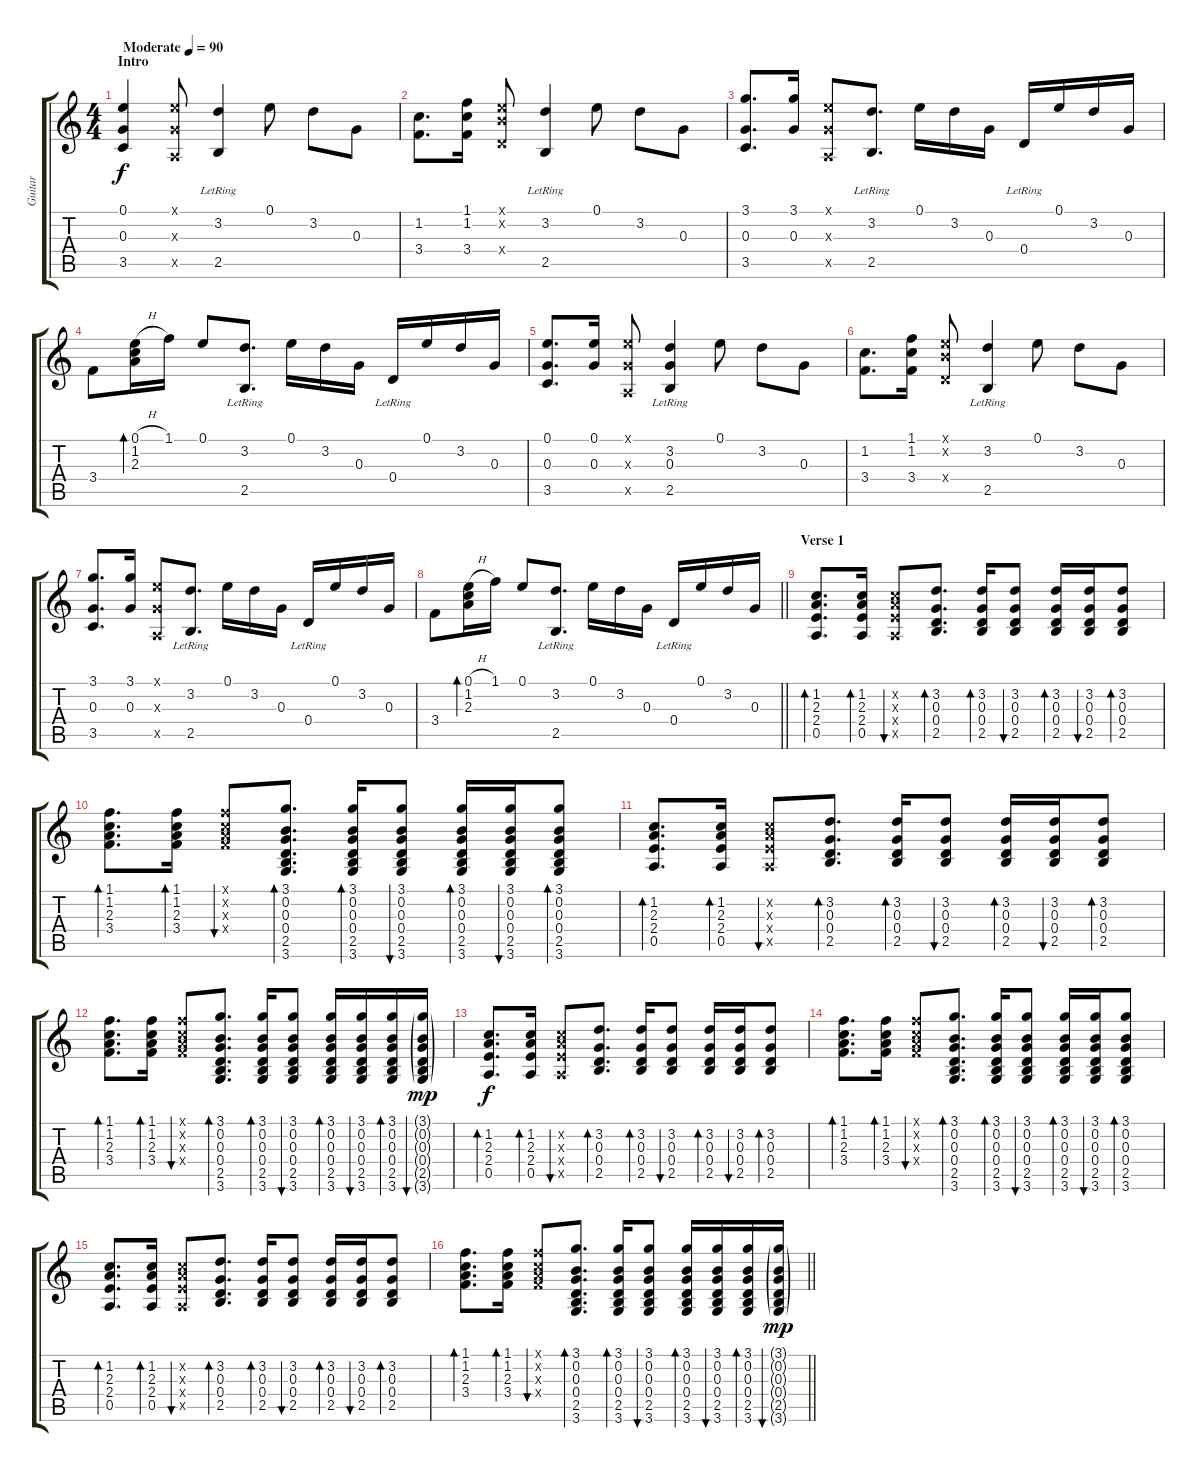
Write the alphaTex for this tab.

\track ("Guitar" "Guitar") {instrument acousticguitarnylon}
\staff {score tabs}
\tuning (E4 B3 G3 D3 A2 E2) {hide}
\ts (4 4)
\section ("" "Intro")
\tempo (90 "Moderate")
\clef g2
\ks c
(0.1 0.3 3.5).4{dy f instrument acousticguitarnylon} (0.1{x} 0.3{x} 0.5{x}).8 (3.2{lr} 2.5{lr}).4 0.1.8 3.2.8 0.3.8 |
(1.2 3.4).8{d} (1.1 1.2 3.4).16 (0.1{x} 0.2{x} 0.4{x}).8 (3.2{lr} 2.5{lr}).4 0.1.8 3.2.8 0.3.8 |
(3.1 0.3 3.5).8{d} (3.1 0.3).16 (0.1{x} 0.3{x} 0.5{x}).8 (3.2{lr} 2.5{lr}).8{d} 0.1.16 3.2.16 0.3.16 0.4{lr}.16 0.1.16 3.2.16 0.3.16 |
3.4.8 (0.1{h} 1.2 2.3).16{bd 480} 1.1.16 0.1.8 (3.2{lr} 2.5{lr}).8{d} 0.1.16 3.2.16 0.3.16 0.4{lr}.16 0.1.16 3.2.16 0.3.16 |
(0.1 0.3 3.5).8{d} (0.1 0.3).16 (0.1{x} 0.3{x} 0.5{x}).8 (3.2{lr} 0.3{lr} 2.5{lr}).4 0.1.8 3.2.8 0.3.8 |
(1.2 3.4).8{d} (1.1 1.2 3.4).16 (0.1{x} 0.2{x} 0.4{x}).8 (3.2{lr} 2.5{lr}).4 0.1.8 3.2.8 0.3.8 |
(3.1 0.3 3.5).8{d} (3.1 0.3).16 (0.1{x} 0.3{x} 0.5{x}).8 (3.2{lr} 2.5{lr}).8{d} 0.1.16 3.2.16 0.3.16 0.4{lr}.16 0.1.16 3.2.16 0.3.16 |
\barLineRight lightlight
3.4.8 (0.1{h} 1.2 2.3).16{bd 480} 1.1.16 0.1.8 (3.2{lr} 2.5{lr}).8{d} 0.1.16 3.2.16 0.3.16 0.4{lr}.16 0.1.16 3.2.16 0.3.16 |
\section ("" "Verse 1")
(1.2 2.3 2.4 0.5).8{d bd 60} (1.2 2.3 2.4 0.5).16{bd 60} (1.2{x} 2.3{x} 2.4{x} 0.5{x}).8{bu 30} (3.2 0.3 0.4 2.5).8{d bd 60} (3.2 0.3 0.4 2.5).16{bd 60} (3.2 0.3 0.4 2.5).8{bu 30} (3.2 0.3 0.4 2.5).16{bd 60} (3.2 0.3 0.4 2.5).16{bu 60} (3.2 0.3 0.4 2.5).8{bd 60} |
(1.1 1.2 2.3 3.4).8{d bd 60} (1.1 1.2 2.3 3.4).16{bd 60} (1.1{x} 1.2{x} 2.3{x} 3.4{x}).8{bu 30} (3.1 0.2 0.3 0.4 2.5 3.6).8{d bd 60} (3.1 0.2 0.3 0.4 2.5 3.6).16{bd 60} (3.1 0.2 0.3 0.4 2.5 3.6).8{bu 30} (3.1 0.2 0.3 0.4 2.5 3.6).16{bd 60} (3.1 0.2 0.3 0.4 2.5 3.6).16{bu 60} (3.1 0.2 0.3 0.4 2.5 3.6).8{bd 30} |
(1.2 2.3 2.4 0.5).8{d bd 60} (1.2 2.3 2.4 0.5).16{bd 60} (1.2{x} 2.3{x} 2.4{x} 0.5{x}).8{bu 30} (3.2 0.3 0.4 2.5).8{d bd 60} (3.2 0.3 0.4 2.5).16{bd 60} (3.2 0.3 0.4 2.5).8{bu 30} (3.2 0.3 0.4 2.5).16{bd 60} (3.2 0.3 0.4 2.5).16{bu 60} (3.2 0.3 0.4 2.5).8{bd 30} |
(1.1 1.2 2.3 3.4).8{d bd 60} (1.1 1.2 2.3 3.4).16{bd 60} (1.1{x} 1.2{x} 2.3{x} 3.4{x}).8{bu 30} (3.1 0.2 0.3 0.4 2.5 3.6).8{d bd 60} (3.1 0.2 0.3 0.4 2.5 3.6).16{bd 60} (3.1 0.2 0.3 0.4 2.5 3.6).8{bu 30} (3.1 0.2 0.3 0.4 2.5 3.6).16{bd 60} (3.1 0.2 0.3 0.4 2.5 3.6).16{bu 60} (3.1 0.2 0.3 0.4 2.5 3.6).16{bd 60} (3.1{g} 0.2{g} 0.3{g} 0.4{g} 2.5{g} 3.6{g}).16{bu 60 dy mp} |
(1.2 2.3 2.4 0.5).8{d bd 60 dy f} (1.2 2.3 2.4 0.5).16{bd 60} (1.2{x} 2.3{x} 2.4{x} 0.5{x}).8{bu 30} (3.2 0.3 0.4 2.5).8{d bd 60} (3.2 0.3 0.4 2.5).16{bd 60} (3.2 0.3 0.4 2.5).8{bu 30} (3.2 0.3 0.4 2.5).16{bd 60} (3.2 0.3 0.4 2.5).16{bu 60} (3.2 0.3 0.4 2.5).8{bd 60} |
(1.1 1.2 2.3 3.4).8{d bd 60} (1.1 1.2 2.3 3.4).16{bd 60} (1.1{x} 1.2{x} 2.3{x} 3.4{x}).8{bu 30} (3.1 0.2 0.3 0.4 2.5 3.6).8{d bd 60} (3.1 0.2 0.3 0.4 2.5 3.6).16{bd 60} (3.1 0.2 0.3 0.4 2.5 3.6).8{bu 30} (3.1 0.2 0.3 0.4 2.5 3.6).16{bd 60} (3.1 0.2 0.3 0.4 2.5 3.6).16{bu 60} (3.1 0.2 0.3 0.4 2.5 3.6).8{bd 30} |
(1.2 2.3 2.4 0.5).8{d bd 60} (1.2 2.3 2.4 0.5).16{bd 60} (1.2{x} 2.3{x} 2.4{x} 0.5{x}).8{bu 30} (3.2 0.3 0.4 2.5).8{d bd 60} (3.2 0.3 0.4 2.5).16{bd 60} (3.2 0.3 0.4 2.5).8{bu 30} (3.2 0.3 0.4 2.5).16{bd 60} (3.2 0.3 0.4 2.5).16{bu 60} (3.2 0.3 0.4 2.5).8{bd 30} |
\barLineRight lightlight
(1.1 1.2 2.3 3.4).8{d bd 60} (1.1 1.2 2.3 3.4).16{bd 60} (1.1{x} 1.2{x} 2.3{x} 3.4{x}).8{bu 30} (3.1 0.2 0.3 0.4 2.5 3.6).8{d bd 60} (3.1 0.2 0.3 0.4 2.5 3.6).16{bd 60} (3.1 0.2 0.3 0.4 2.5 3.6).8{bu 30} (3.1 0.2 0.3 0.4 2.5 3.6).16{bd 60} (3.1 0.2 0.3 0.4 2.5 3.6).16{bu 60} (3.1 0.2 0.3 0.4 2.5 3.6).16{bd 60} (3.1{g} 0.2{g} 0.3{g} 0.4{g} 2.5{g} 3.6{g}).16{bu 60 dy mp}
